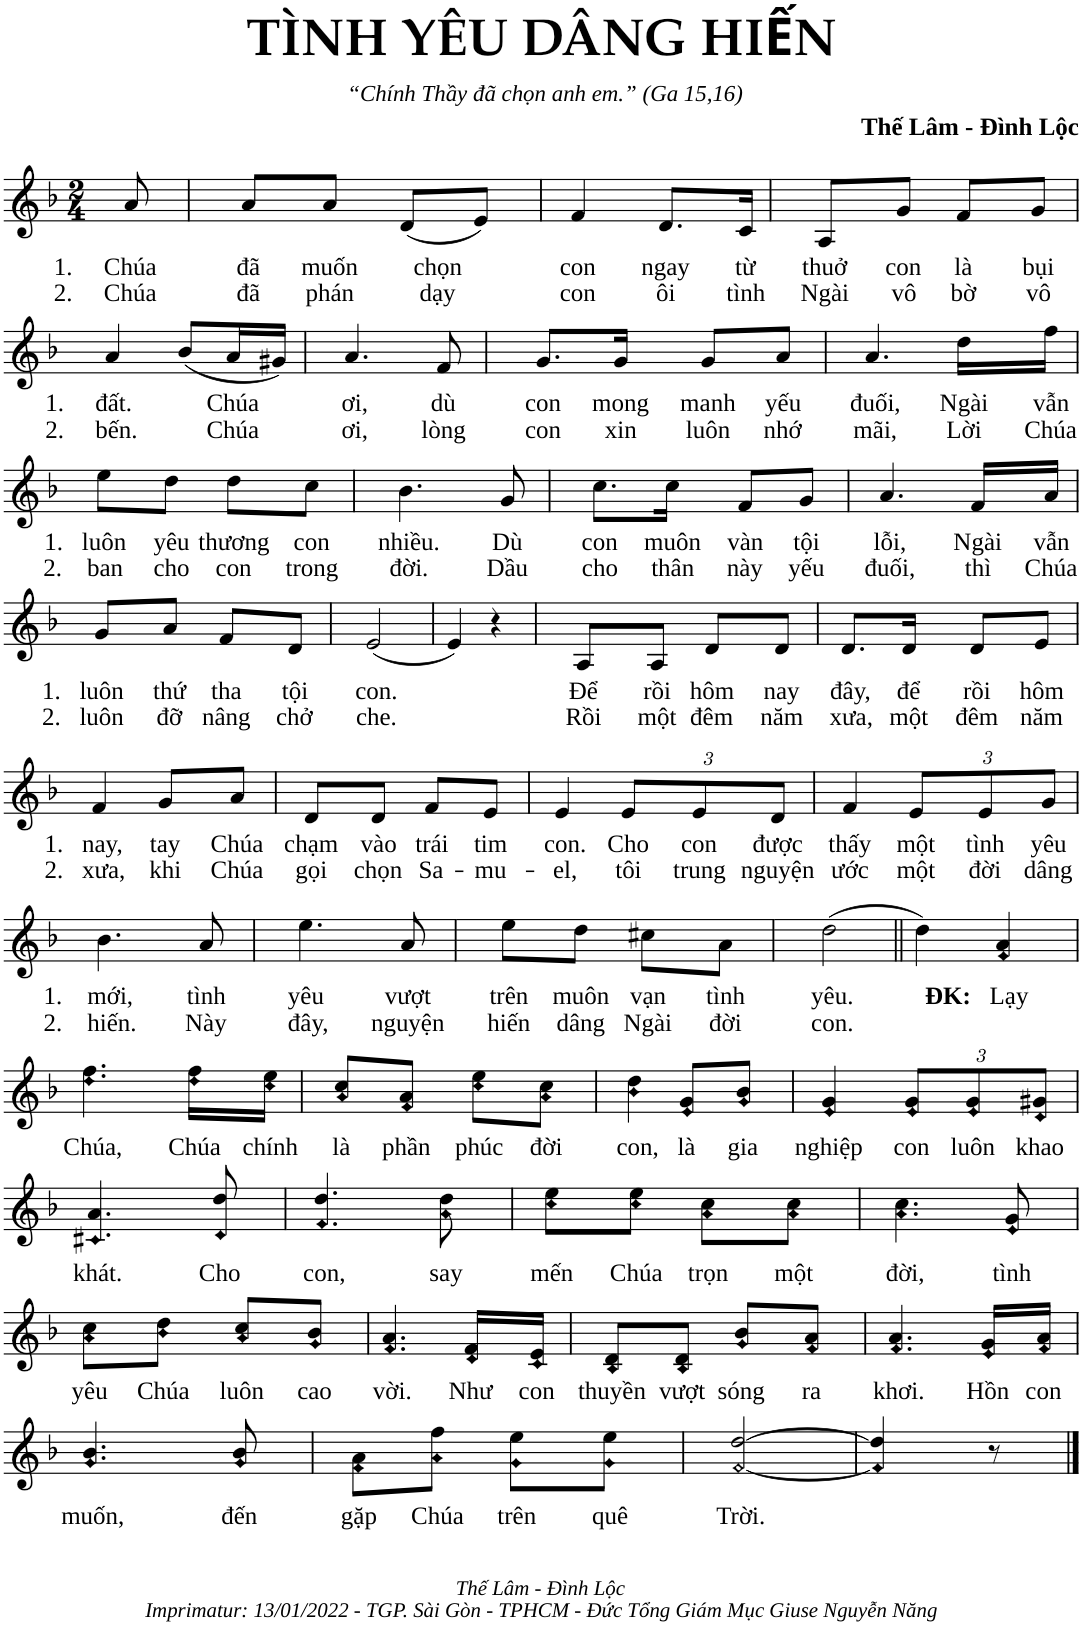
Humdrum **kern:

**kern	**text	**text
*part1	*part1	*part1
*staff1	*staff1	*staff1
*I"Piano	*	*
*I'Pno.	*	*
*clefG2	*	*
*k[b-]	*	*
*M2/4	*	*
=1	=1	=1
!	!LO:LY:b	!LO:LY:b
8a/	1. Chúa	2. Chúa
=2	=2	=2
!	!LO:LY:b	!LO:LY:b
8a/L	đã	đã
!	!LO:LY:b	!LO:LY:b
8a/J	muốn	phán
!	!LO:LY:b	!LO:LY:b
(8d/L	chọn	dạy
8e/J)	.	.
=3	=3	=3
!	!LO:LY:b	!LO:LY:b
4f/	con	con
!	!LO:LY:b	!LO:LY:b
8.d/L	ngay	ôi
!	!LO:LY:b	!LO:LY:b
16c/Jk	từ	tình
=4	=4	=4
!	!LO:LY:b	!LO:LY:b
8A/L	thuở	Ngài
!	!LO:LY:b	!LO:LY:b
8g/J	con	vô
!	!LO:LY:b	!LO:LY:b
8f/L	là	bờ
!	!LO:LY:b	!LO:LY:b
8g/J	bụi	vô
!!LO:LB:g=z
=5	=5	=5
!	!LO:LY:b	!LO:LY:b
4a/	1. đất.	2. bến.
(8b-/L	.	.
!	!LO:LY:b	!LO:LY:b
16a/L	Chúa	Chúa
16g#X/JJ)	.	.
=6	=6	=6
!	!LO:LY:b	!LO:LY:b
4.a/	ơi,	ơi,
!	!LO:LY:b	!LO:LY:b
8f/	dù	lòng
=7	=7	=7
!	!LO:LY:b	!LO:LY:b
8.g/L	con	con
!	!LO:LY:b	!LO:LY:b
16g/Jk	mong	xin
!	!LO:LY:b	!LO:LY:b
8g/L	manh	luôn
!	!LO:LY:b	!LO:LY:b
8a/J	yếu	nhớ
=8	=8	=8
!	!LO:LY:b	!LO:LY:b
4.a/	đuối,	mãi,
!	!LO:LY:b	!LO:LY:b
16dd\LL	Ngài	Lời
!	!LO:LY:b	!LO:LY:b
16ff\JJ	vẫn	Chúa
!!LO:LB:g=z
=9	=9	=9
!	!LO:LY:b	!LO:LY:b
8ee\L	1. luôn	2. ban
!	!LO:LY:b	!LO:LY:b
8dd\J	yêu	cho
!	!LO:LY:b	!LO:LY:b
8dd\L	thương	con
!	!LO:LY:b	!LO:LY:b
8cc\J	con	trong
=10	=10	=10
!	!LO:LY:b	!LO:LY:b
4.b-\	nhiều.	đời.
!	!LO:LY:b	!LO:LY:b
8g/	Dù	Dầu
=11	=11	=11
!	!LO:LY:b	!LO:LY:b
8.cc\L	con	cho
!	!LO:LY:b	!LO:LY:b
16cc\Jk	muôn	thân
!	!LO:LY:b	!LO:LY:b
8f/L	vàn	này
!	!LO:LY:b	!LO:LY:b
8g/J	tội	yếu
=12	=12	=12
!	!LO:LY:b	!LO:LY:b
4.a/	lỗi,	đuối,
!	!LO:LY:b	!LO:LY:b
16f/LL	Ngài	thì
!	!LO:LY:b	!LO:LY:b
16a/JJ	vẫn	Chúa
!!LO:LB:g=z
=13	=13	=13
!	!LO:LY:b	!LO:LY:b
8g/L	1. luôn	2. luôn
!	!LO:LY:b	!LO:LY:b
8a/J	thứ	đỡ
!	!LO:LY:b	!LO:LY:b
8f/L	tha	nâng
!	!LO:LY:b	!LO:LY:b
8d/J	tội	chở
=14	=14	=14
!	!LO:LY:b	!LO:LY:b
(2e/	con.	che.
=15	=15	=15
4e/)	.	.
4r	.	.
=16	=16	=16
!	!LO:LY:b	!LO:LY:b
8A/L	Để	Rồi
!	!LO:LY:b	!LO:LY:b
8A/J	rồi	một
!	!LO:LY:b	!LO:LY:b
8d/L	hôm	đêm
!	!LO:LY:b	!LO:LY:b
8d/J	nay	năm
=17	=17	=17
!	!LO:LY:b	!LO:LY:b
8.d/L	đây,	xưa,
!	!LO:LY:b	!LO:LY:b
16d/Jk	để	một
!	!LO:LY:b	!LO:LY:b
8d/L	rồi	đêm
!	!LO:LY:b	!LO:LY:b
8e/J	hôm	năm
!!LO:LB:g=z
=18	=18	=18
!	!LO:LY:b	!LO:LY:b
4f/	1. nay,	2. xưa,
!	!LO:LY:b	!LO:LY:b
8g/L	tay	khi
!	!LO:LY:b	!LO:LY:b
8a/J	Chúa	Chúa
=19	=19	=19
!	!LO:LY:b	!LO:LY:b
8d/L	chạm	gọi
!	!LO:LY:b	!LO:LY:b
8d/J	vào	chọn
!	!LO:LY:b	!LO:LY:b
8f/L	trái	Sa-
!	!LO:LY:b	!LO:LY:b
8e/J	tim	-mu-
=20	=20	=20
!	!LO:LY:b	!LO:LY:b
4e/	con.	-el,
*Xbrackettup	*	*
!	!LO:LY:b	!LO:LY:b
12e/L	Cho	tôi
!	!LO:LY:b	!LO:LY:b
12e/	con	trung
!	!LO:LY:b	!LO:LY:b
12d/J	được	nguyện
=21	=21	=21
!	!LO:LY:b	!LO:LY:b
4f/	thấy	ước
!	!LO:LY:b	!LO:LY:b
12e/L	một	một
!	!LO:LY:b	!LO:LY:b
12e/	tình	đời
!	!LO:LY:b	!LO:LY:b
12g/J	yêu	dâng
!!LO:LB:g=z
=22	=22	=22
!	!LO:LY:b	!LO:LY:b
4.b-\	1. mới,	2. hiến.
!	!LO:LY:b	!LO:LY:b
8a/	tình	Này
=23	=23	=23
!	!LO:LY:b	!LO:LY:b
4.ee\	yêu	đây,
!	!LO:LY:b	!LO:LY:b
8a/	vượt	nguyện
=24	=24	=24
!	!LO:LY:b	!LO:LY:b
8ee\L	trên	hiến
!	!LO:LY:b	!LO:LY:b
8dd\J	muôn	dâng
!	!LO:LY:b	!LO:LY:b
8cc#X\L	vạn	Ngài
!	!LO:LY:b	!LO:LY:b
8a\J	tình	đời
=25	=25	=25
!	!LO:LY:b	!LO:LY:b
(2dd\	yêu.	con.
=26||	=26||	=26||
4dd\)	.	.
!	!LO:LY:b	!
4f/ 4a/	ĐK: Lạy	.
!!LO:LB:g=z
=27	=27	=27
!	!LO:LY:b	!
4.dd\ 4.ff\	Chúa,	.
!	!LO:LY:b	!
16dd\ 16ff\LL	Chúa	.
!	!LO:LY:b	!
16cc\ 16ee\JJ	chính	.
=28	=28	=28
!	!LO:LY:b	!
8a/ 8cc/L	là	.
!	!LO:LY:b	!
8f/ 8a/J	phần	.
!	!LO:LY:b	!
8cc\ 8ee\L	phúc	.
!	!LO:LY:b	!
8a\ 8cc\J	đời	.
=29	=29	=29
!	!LO:LY:b	!
4b-\ 4dd\	con,	.
!	!LO:LY:b	!
8e/ 8g/L	là	.
!	!LO:LY:b	!
8g/ 8b-/J	gia	.
=30	=30	=30
!	!LO:LY:b	!
4e/ 4g/	nghiệp	.
!	!LO:LY:b	!
12e/ 12g/L	con	.
!	!LO:LY:b	!
12e/ 12g/	luôn	.
!	!LO:LY:b	!
12d/ 12g#X/J	khao	.
!!LO:LB:g=z
=31	=31	=31
!	!LO:LY:b	!
4.c#X/ 4.a/	khát.	.
!	!LO:LY:b	!
8d/ 8dd/	Cho	.
=32	=32	=32
!	!LO:LY:b	!
4.f/ 4.dd/	con,	.
!	!LO:LY:b	!
8a\ 8dd\	say	.
=33	=33	=33
!	!LO:LY:b	!
8cc\ 8ee\L	mến	.
!	!LO:LY:b	!
8cc\ 8ee\J	Chúa	.
!	!LO:LY:b	!
8a\ 8cc\L	trọn	.
!	!LO:LY:b	!
8a\ 8cc\J	một	.
=34	=34	=34
!	!LO:LY:b	!
4.a\ 4.cc\	đời,	.
!	!LO:LY:b	!
8e/ 8g/	tình	.
!!LO:LB:g=z
=35	=35	=35
!	!LO:LY:b	!
8a\ 8cc\L	yêu	.
!	!LO:LY:b	!
8b-\ 8dd\J	Chúa	.
!	!LO:LY:b	!
8a/ 8cc/L	luôn	.
!	!LO:LY:b	!
8g/ 8b-/J	cao	.
=36	=36	=36
!	!LO:LY:b	!
4.f/ 4.a/	vời.	.
!	!LO:LY:b	!
16d/ 16f/LL	Như	.
!	!LO:LY:b	!
16c/ 16e/JJ	con	.
=37	=37	=37
!	!LO:LY:b	!
8B-/ 8d/L	thuyền	.
!	!LO:LY:b	!
8B-/ 8d/J	vượt	.
!	!LO:LY:b	!
8g/ 8b-/L	sóng	.
!	!LO:LY:b	!
8f/ 8a/J	ra	.
=38	=38	=38
!	!LO:LY:b	!
4.f/ 4.a/	khơi.	.
!	!LO:LY:b	!
16e/ 16g/LL	Hồn	.
!	!LO:LY:b	!
16f/ 16a/JJ	con	.
!!LO:LB:g=z
=39	=39	=39
!	!LO:LY:b	!
4.g/ 4.b-/	muốn,	.
!	!LO:LY:b	!
8g/ 8b-/	đến	.
=40	=40	=40
!	!LO:LY:b	!
8f\ 8a\L	gặp	.
!	!LO:LY:b	!
8a\ 8ff\J	Chúa	.
!	!LO:LY:b	!
8g\ 8ee\L	trên	.
!	!LO:LY:b	!
8g\ 8ee\J	quê	.
=41	=41	=41
!	!LO:LY:b	!
[2f/ [2dd/	Trời.	.
=42	=42	=42
4f/] 4dd/]	.	.
8r	.	.
==	==	==
*-	*-	*-
